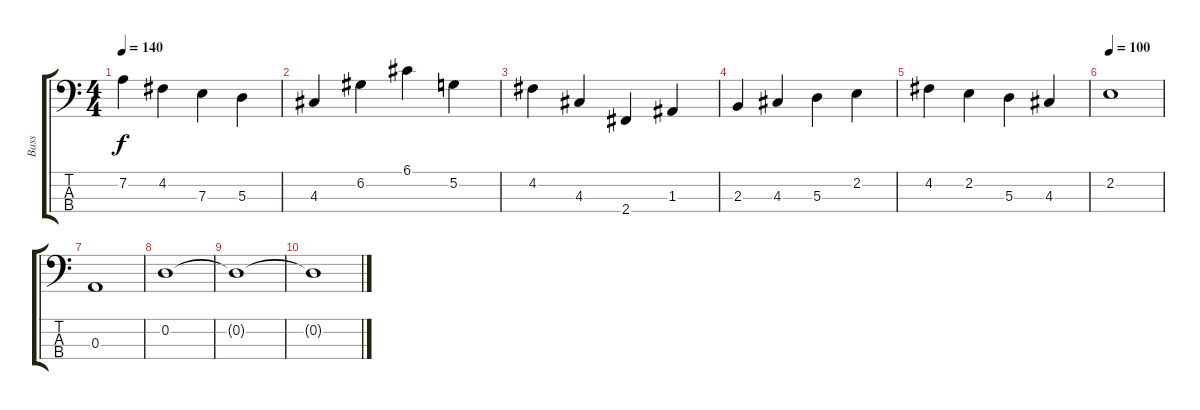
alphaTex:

\track ("Bass" "Bass") {instrument electricbassfinger}
\staff {score tabs}
\tuning (G2 D2 A1 E1) {hide}
\ts (4 4)
\tempo 140
\clef f4
\ks c
7.2.4{dy f} 4.2.4 7.3.4 5.3.4 |
4.3.4 6.2.4 6.1.4 5.2.4 |
4.2.4 4.3.4 2.4.4 1.3.4 |
2.3.4 4.3.4 5.3.4 2.2.4 |
4.2.4 2.2.4 5.3.4 4.3.4 |
\tempo 100
2.2.1 |
0.3.1 |
0.2.1 |
0.2{t}.1 |
0.2{t}.1
